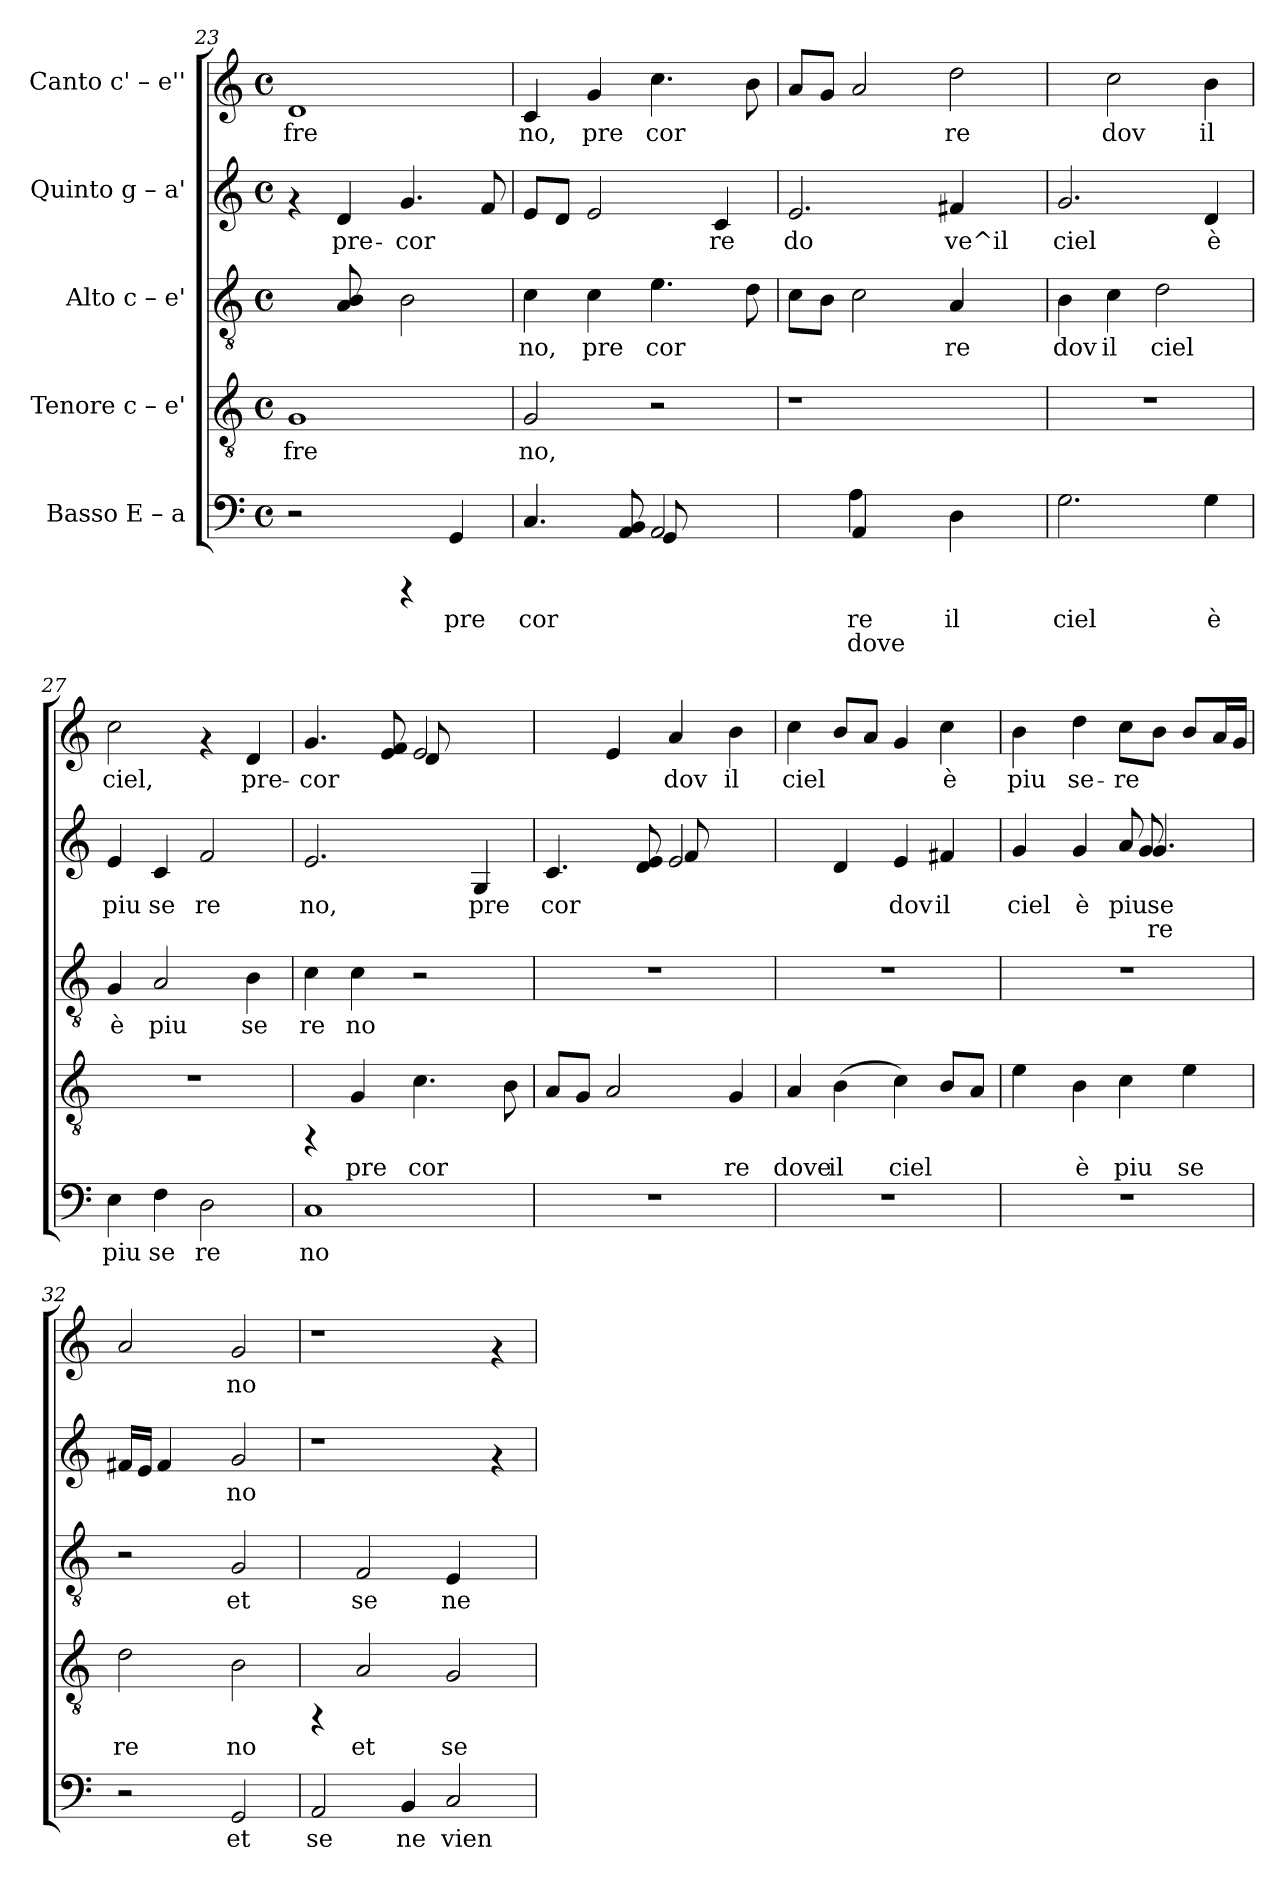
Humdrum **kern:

**kern	**text	**text	**kern	**text	**kern	**text	**kern	**text	**text	**kern	**text
*part5	*part5	*part5	*part4	*part4	*part3	*part3	*part2	*part2	*part2	*part1	*part1
*staff5	*staff5	*staff5	*staff4	*staff4	*staff3	*staff3	*staff2	*staff2	*staff2	*staff1	*staff1
*I"Basso  E – a	*	*	*I"Tenore  c – e'	*	*I"Alto  c – e'	*	*I"Quinto  g – a'	*	*	*I"Canto  c' – e''	*
*clefF4	*	*	*clefGv2	*	*clefGv2	*	*clefG2	*	*	*clefG2	*
*k[]	*	*	*k[]	*	*k[]	*	*k[]	*	*	*k[]	*
*C:	*	*	*C:	*	*C:	*	*C:	*	*	*C:	*
*M4/4	*	*	*M4/4	*	*M4/4	*	*M4/4	*	*	*M4/4	*
*met(c)	*	*	*met(c)	*	*met(c)	*	*met(c)	*	*	*met(c)	*
=23	=23	=23	=23	=23	=23	=23	=23	=23	=23	=23	=23
!	!	!	!	!LO:LY:b:cj	!	!	!	!	!	!	!LO:LY:b:rj
2r	.	.	1G	fre	4ryy	.	4rf	.	.	1d	fre
!	!	!	!	!	!	!LO:LY:b:rj	!	!LO:LY:b:rj	!	!	!
.	.	.	.	.	8B/ 8A/	.	4d/	pre-	.	.	.
.	.	.	.	.	8ryy	.	.	.	.	.	.
!	!	!	!	!	!	!LO:LY:b:rj	!	!LO:LY:b:rj	!	!	!
4rCCC	.	.	.	.	2B\	.	4.g/	-cor-	.	.	.
!	!LO:LY:b:cj	!	!	!	!	!	!	!	!	!	!
4GG/	pre	.	.	.	.	.	.	.	.	.	.
!	!	!	!	!	!	!	!	!LO:LY:b:rj	!	!	!
.	.	.	.	.	.	.	8f/	--	.	.	.
=24	=24	=24	=24	=24	=24	=24	=24	=24	=24	=24	=24
!	!LO:LY:b:cj	!	!	!LO:LY:b:cj	!	!LO:LY:b:rj	!	!LO:LY:b:rj	!	!	!LO:LY:b:rj
*^	*	*	*	*	*	*	*	*	*	*	*
4.C/	2ryy	cor	.	2G/	no,	4c\	no,	8e/L	--	.	4c/	no,
!	!	!	!	!	!	!	!	!	!LO:LY:b:rj	!	!	!
.	.	.	.	.	.	.	.	8d/J	--	.	.	.
!	!	!	!	!	!	!	!LO:LY:b:rj	!	!LO:LY:b:rj	!	!	!LO:LY:b:rj
.	.	.	.	.	.	4c\	pre	2e/	--	.	4g/	pre
!	!	!LO:LY:b:cj	!	!	!	!	!	!	!	!	!	!
8BB/ 8AA/L	.	.	.	.	.	.	.	.	.	.	.	.
!	!	!LO:LY:b:cj	!	!	!	!	!LO:LY:b:rj	!	!	!	!	!LO:LY:b:rj
2AA/	8GG/	.	.	2r	.	4.e\	cor	.	.	.	4.cc\	cor
.	4.ryy	.	.	.	.	.	.	.	.	.	.	.
!	!	!	!	!	!	!	!	!	!LO:LY:b:rj	!	!	!
.	.	.	.	.	.	.	.	4c/	-re	.	.	.
!	!	!	!	!	!	!	!LO:LY:b:rj	!	!	!	!	!LO:LY:b:rj
.	.	.	.	.	.	8d\	.	.	.	.	8b\	.
!!LO:PB:g=z
=25	=25	=25	=25	=25	=25	=25	=25	=25	=25	=25	=25	=25
!	!	!	!	!	!	!	!LO:LY:b:rj	!	!LO:LY:b:rj	!	!	!LO:LY:b:rj
4ryy	4ryy	.	.	1r	.	8c\L	.	2.e/	do	.	8a/L	.
!	!	!	!	!	!	!	!LO:LY:b:rj	!	!	!	!	!LO:LY:b:rj
.	.	.	.	.	.	8B\J	.	.	.	.	8g/J	.
!	!	!LO:LY:b:cj	!LO:LY:b:cj	!	!	!	!LO:LY:b:rj	!	!	!	!	!
4AA/	4A\	re	dove	.	.	2c\	.	.	.	.	2a/	.
4ryy	4ryy	.	.	.	.	.	.	.	.	.	.	.
!	!	!LO:LY:b:cj	!LO:LY:b:cj	!	!	!	!LO:LY:b:rj	!	!LO:LY:b:rj	!	!	!LO:LY:b:rj
4D\	2ryy	il	.	.	.	4A/	re	4f#X/	ve^il	.	2dd\	re
4ryy	.	.	.	4ryy	.	4ryy	.	4ryy	.	.	.	.
*v	*v	*	*	*	*	*	*	*	*	*	*	*
=26	=26	=26	=26	=26	=26	=26	=26	=26	=26	=26	=26
!	!LO:LY:b:cj	!	!	!	!	!LO:LY:b:rj	!	!LO:LY:b:rj	!	!	!
2.G\	ciel	.	1r	.	4B\	dov	2.g/	ciel	.	4ryy	.
!	!	!	!	!	!	!LO:LY:b:rj	!	!	!	!	!LO:LY:b:rj
.	.	.	.	.	4c\	il	.	.	.	2cc\	dov
!	!	!	!	!	!	!LO:LY:b:rj	!	!	!	!	!
.	.	.	.	.	2d\	ciel	.	.	.	.	.
!	!LO:LY:b:cj	!	!	!	!	!	!	!LO:LY:b:rj	!	!	!LO:LY:b:rj
4G\	è	.	.	.	.	.	4d/	è	.	4b\	il
=27	=27	=27	=27	=27	=27	=27	=27	=27	=27	=27	=27
!	!LO:LY:b:cj	!	!	!	!	!LO:LY:b:rj	!	!LO:LY:b:rj	!	!	!LO:LY:b:rj
4E\	piu	.	1r	.	4G/	è	4e/	piu	.	2cc\	ciel,
!	!LO:LY:b:cj	!	!	!	!	!LO:LY:b:rj	!	!LO:LY:b:rj	!	!	!
4F\	se	.	.	.	2A/	piu	4c/	se	.	.	.
!	!LO:LY:b:cj	!	!	!	!	!	!	!LO:LY:b:rj	!	!	!
2D\	re	.	.	.	.	.	2f/	re	.	4rf	.
!	!	!	!	!	!	!LO:LY:b:rj	!	!	!	!	!LO:LY:b:rj
.	.	.	.	.	4B\	se	.	.	.	4d/	pre-
=28	=28	=28	=28	=28	=28	=28	=28	=28	=28	=28	=28
!	!LO:LY:b:cj	!	!	!	!	!LO:LY:b:rj	!	!LO:LY:b:rj	!	!	!LO:LY:b:rj
*	*	*	*	*	*	*	*	*	*	*^	*
1C	no	.	4rFF	.	4c\	re	2.e/	no,	.	4.g/	2ryy	-cor-
!	!	!	!	!LO:LY:b:cj	!	!LO:LY:b:rj	!	!	!	!	!	!
.	.	.	4G/	pre	4c\	no	.	.	.	.	.	.
!	!	!	!	!	!	!	!	!	!	!	!	!LO:LY:b:rj
.	.	.	.	.	.	.	.	.	.	8f/ 8e/L	.	--
!	!	!	!	!LO:LY:b:cj	!	!	!	!	!	!	!	!LO:LY:b:rj
.	.	.	4.c\	cor	2r	.	.	.	.	2e/	8d/	--
.	.	.	.	.	.	.	.	.	.	.	4.ryy	.
!	!	!	!	!	!	!	!	!LO:LY:b:rj	!	!	!	!
.	.	.	.	.	.	.	4G/	pre	.	.	.	.
!	!	!	!	!LO:LY:b:cj	!	!	!	!	!	!	!	!
.	.	.	8B\	.	.	.	.	.	.	.	.	.
*	*	*	*	*	*	*	*	*	*	*v	*v	*
=29	=29	=29	=29	=29	=29	=29	=29	=29	=29	=29	=29
!	!	!	!	!LO:LY:b:cj	!	!	!	!LO:LY:b:rj	!	!	!
*	*	*	*	*	*	*	*^	*	*	*	*
1r	.	.	8A/L	.	1r	.	4.c/	2ryy	cor	.	4ryy	.
!	!	!	!	!LO:LY:b:cj	!	!	!	!	!	!	!	!
.	.	.	8G/J	.	.	.	.	.	.	.	.	.
!	!	!	!	!LO:LY:b:cj	!	!	!	!	!	!	!	!
.	.	.	2A/	.	.	.	.	.	.	.	4e/	.
!	!	!	!	!	!	!	!	!	!LO:LY:b:rj	!	!	!
.	.	.	.	.	.	.	8d/ 8e/L	.	.	.	.	.
!	!	!	!	!	!	!	!	!	!LO:LY:b:rj	!	!	!LO:LY:b:rj
.	.	.	.	.	.	.	2e/	8f/	.	.	4a/	-dov
.	.	.	.	.	.	.	.	4.ryy	.	.	.	.
!	!	!	!	!LO:LY:b:cj	!	!	!	!	!	!	!	!LO:LY:b:rj
.	.	.	4G/	re	.	.	.	.	.	.	4b\	il
*	*	*	*	*	*	*	*v	*v	*	*	*	*
=30	=30	=30	=30	=30	=30	=30	=30	=30	=30	=30	=30
!	!	!	!	!LO:LY:b:cj	!	!	!	!	!	!	!LO:LY:b:rj
1r	.	.	4A/	dove	1r	.	4ryy	.	.	4cc\	ciel
!	!	!	!	!LO:LY:b:cj	!	!	!	!	!	!	!LO:LY:b:rj
.	.	.	(<4B\	il	.	.	4d/	.	.	8b/L	.
!	!	!	!	!	!	!	!	!	!	!	!LO:LY:b:rj
.	.	.	.	.	.	.	.	.	.	8a/J	.
!	!	!	!	!LO:LY:b:cj	!	!	!	!LO:LY:b:rj	!	!	!LO:LY:b:rj
.	.	.	4c\)	ciel	.	.	4e/	dov	.	4g/	.
!	!	!	!	!LO:LY:b:cj	!	!	!	!LO:LY:b:rj	!	!	!LO:LY:b:rj
.	.	.	8B/L	.	.	.	4f#X/	il	.	4cc\	è
!	!	!	!	!LO:LY:b:cj	!	!	!	!	!	!	!
.	.	.	8A/J	.	.	.	.	.	.	.	.
=31	=31	=31	=31	=31	=31	=31	=31	=31	=31	=31	=31
!	!	!	!	!LO:LY:b:cj	!	!	!	!LO:LY:b:rj	!LO:LY:b:rj	!	!LO:LY:b:rj
*	*	*	*	*	*	*	*^	*	*	*	*
1r	.	.	4e\	.	1r	.	4g/	8ryy	ciel	.	4b\	piu
!	!	!	!	!LO:LY:b:cj	!	!	!	!	!LO:LY:b:rj	!LO:LY:b:rj	!	!LO:LY:b:rj
*	*	*	*	*	*	*	*v	*v	*	*	*	*
.	.	.	4B\	è	.	.	4g/	è	.	4dd\	se-
!	!	!	!	!LO:LY:b:cj	!	!	!	!LO:LY:b:rj	!LO:LY:b:rj	!	!LO:LY:b:rj
.	.	.	4c\	piu	.	.	8a/	piu	.	8cc\L	-re-
*	*	*	*	*	*	*	*^	*	*	*	*
!	!	!	!	!	!	!	!	!	!LO:LY:b:rj	!LO:LY:b:rj	!	!LO:LY:b:rj
.	.	.	.	.	.	.	4.g/	8g/	se	re	8b\J	--
!	!	!	!	!LO:LY:b:cj	!	!	!	!	!	!	!	!LO:LY:b:rj
.	.	.	4e\	se	.	.	.	4ryy	.	.	8b/L	--
!	!	!	!	!	!	!	!	!	!	!	!	!LO:LY:b:rj
.	.	.	.	.	.	.	.	.	.	.	16a/	--
!	!	!	!	!	!	!	!	!	!	!	!	!LO:LY:b:rj
.	.	.	.	.	.	.	.	.	.	.	16g/J	--
*	*	*	*	*	*	*	*v	*v	*	*	*	*
!!LO:LB:g=z
=32	=32	=32	=32	=32	=32	=32	=32	=32	=32	=32	=32
!	!	!	!	!LO:LY:b:cj	!	!	!	!LO:LY:b:rj	!	!	!LO:LY:b:rj
2r	.	.	2d\	re	2r	.	16f#X/L	.	.	2a/	--
!	!	!	!	!	!	!	!	!LO:LY:b:rj	!	!	!
.	.	.	.	.	.	.	16e/J	.	.	.	.
!	!	!	!	!	!	!	!	!LO:LY:b:rj	!	!	!
.	.	.	.	.	.	.	4f#/	.	.	.	.
.	.	.	.	.	.	.	8ryy	.	.	.	.
!	!LO:LY:b:cj	!	!	!LO:LY:b:cj	!	!LO:LY:b:rj	!	!LO:LY:b:rj	!	!	!LO:LY:b:rj
2GG/	et	.	2B\	no	2G/	et	2g/	no	.	2g/	-no
=33	=33	=33	=33	=33	=33	=33	=33	=33	=33	=33	=33
!	!LO:LY:b:cj	!	!	!	!	!	!	!	!	!	!
2AA/	se	.	4rFF	.	4ryy	.	1r	.	.	1r	.
!	!	!	!	!LO:LY:b:cj	!	!LO:LY:b:rj	!	!	!	!	!
.	.	.	2A/	et	2F/	se	.	.	.	.	.
!	!LO:LY:b:cj	!	!	!	!	!	!	!	!	!	!
4BB/	ne	.	.	.	.	.	.	.	.	.	.
!	!LO:LY:b:cj	!	!	!LO:LY:b:cj	!	!LO:LY:b:rj	!	!	!	!	!
2C/	vien	.	2G/	se	4E/	ne	.	.	.	.	.
.	.	.	.	.	4ryy	.	4rf	.	.	4rf	.
=	=	=	=	=	=	=	=	=	=	=	=
*-	*-	*-	*-	*-	*-	*-	*-	*-	*-	*-	*-
